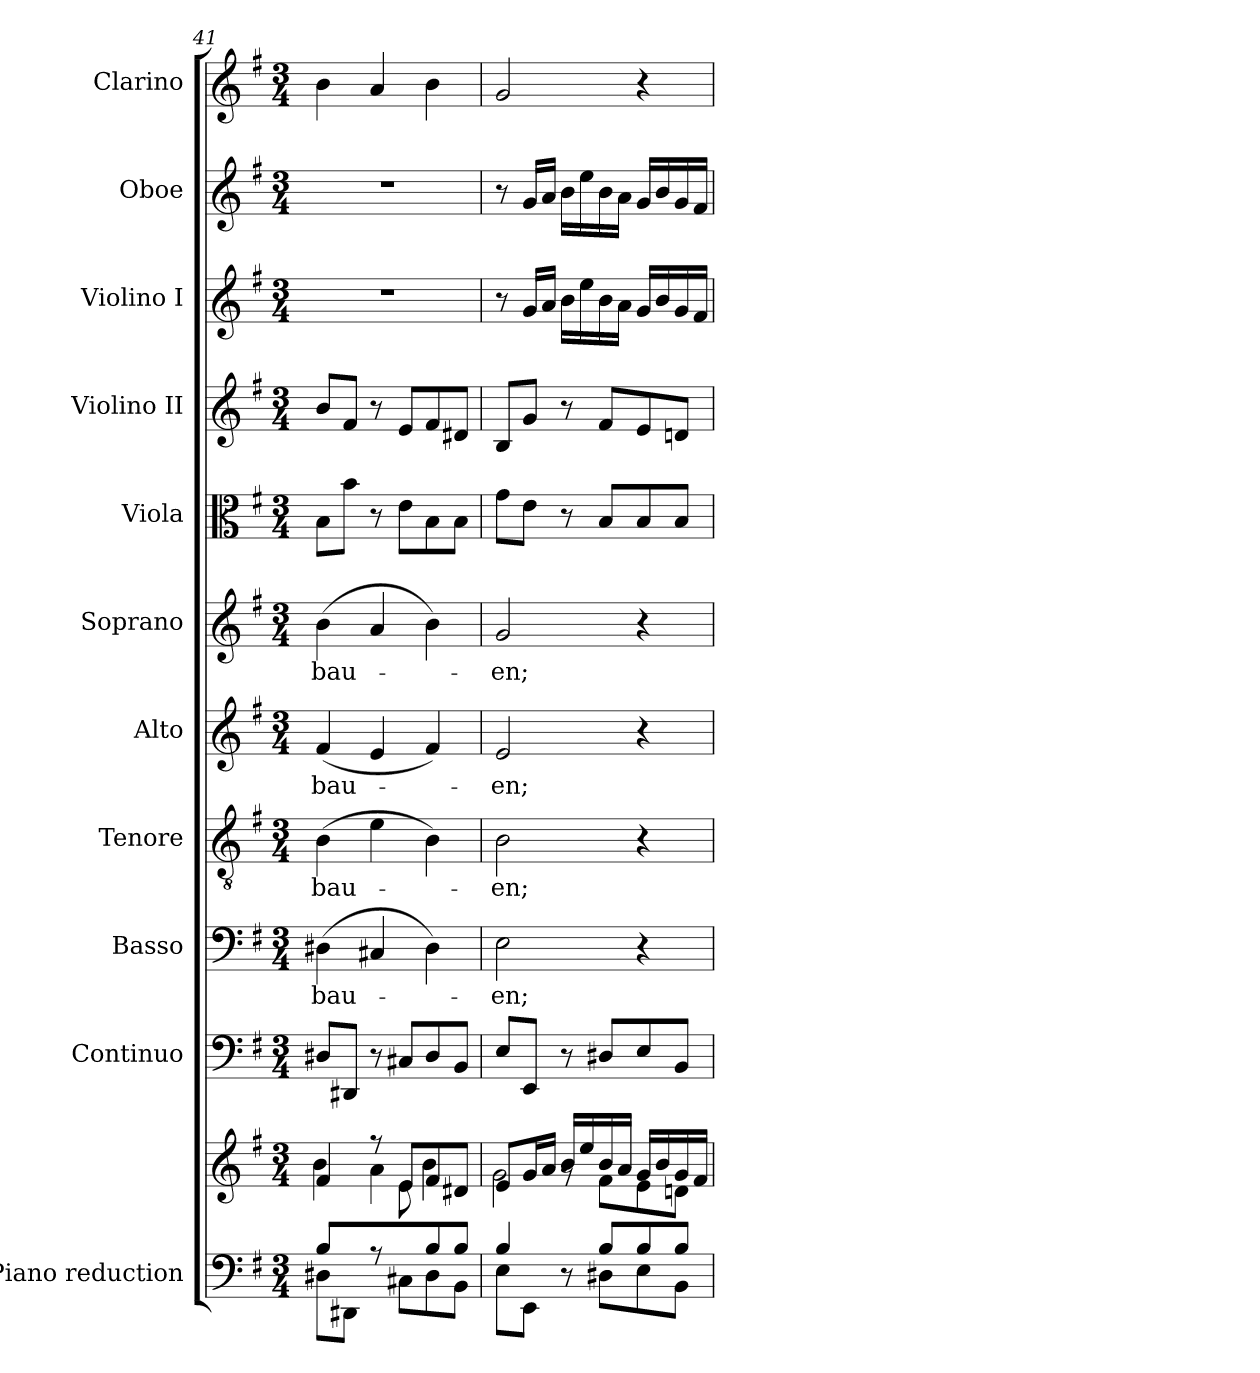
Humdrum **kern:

**kern	**kern	**kern	**kern	**text	**kern	**text	**kern	**text	**kern	**text	**kern	**kern	**kern	**kern	**kern
*part11	*part11	*part10	*part9	*part9	*part8	*part8	*part7	*part7	*part6	*part6	*part5	*part4	*part3	*part2	*part1
*staff12	*staff11	*staff10	*staff9	*staff9	*staff8	*staff8	*staff7	*staff7	*staff6	*staff6	*staff5	*staff4	*staff3	*staff2	*staff1
*I"Piano reduction	*	*I"Continuo	*I"Basso	*	*I"Tenore	*	*I"Alto	*	*I"Soprano	*	*I"Viola	*I"Violino II	*I"Violino I	*I"Oboe	*I"Clarino
*I'Pno	*	*	*	*	*	*	*	*	*	*	*	*	*	*I'Ob	*
*clefF4	*clefG2	*clefF4	*clefF4	*	*clefGv2	*	*clefG2	*	*clefG2	*	*clefC3	*clefG2	*clefG2	*clefG2	*clefG2
*k[f#]	*k[f#]	*k[f#]	*k[f#]	*	*k[f#]	*	*k[f#]	*	*k[f#]	*	*k[f#]	*k[f#]	*k[f#]	*k[f#]	*k[f#]
*M3/4	*M3/4	*M3/4	*M3/4	*	*M3/4	*	*M3/4	*	*M3/4	*	*M3/4	*M3/4	*M3/4	*M3/4	*M3/4
=41	=41	=41	=41	=41	=41	=41	=41	=41	=41	=41	=41	=41	=41	=41	=41
*^	*^	*	*	*	*	*	*	*	*	*	*	*	*	*	*
*	*	*	*^	*	*	*	*	*	*	*	*	*	*	*	*	*	*
!	!	!	!	!	!	!	!LO:LY:b	!	!LO:LY:b	!	!LO:LY:b	!	!LO:LY:b	!	!	!	!	!
4B/	8D#X\L	4f#/	4b\	4.ryy	8D#X/L	(>4D#X\	bau-	(>4B\	bau-	(<4f#/	bau-	(>4b\	bau-	8B\L	8b/L	2.r	2.r	4b\
.	8DD#X\J	.	.	.	8DD#X/J	.	.	.	.	.	.	.	.	8b\J	8f#/J	.	.	.
8r	8ryy	8r	4a\	.	8r	4C#X/	.	4e\	.	4e/	.	4a/	.	8r	8r	.	.	4a/
8ryy	8C#X\L	8e/L	.	8e\L	8C#X/L	.	.	.	.	.	.	.	.	8e\L	8e/L	.	.	.
8B/	8D#\	8f#/	4b\	4ryy	8D#/	4D#\)	.	4B\)	.	4f#/)	.	4b\)	.	8B\	8f#/	.	.	4b\
8B/J	8BB\J	8d#X/J	.	.	8BB/J	.	.	.	.	.	.	.	.	8B\J	8d#X/J	.	.	.
*	*	*	*v	*v	*	*	*	*	*	*	*	*	*	*	*	*	*	*
=42	=42	=42	=42	=42	=42	=42	=42	=42	=42	=42	=42	=42	=42	=42	=42	=42	=42
!	!	!	!LO:N:head=open	!	!	!LO:LY:b	!	!LO:LY:b	!	!LO:LY:b	!	!LO:LY:b	!	!	!	!	!
4B/	8E\L	8e/L	4g\	8E/L	2E\	-en;	2B\	-en;	2e/	-en;	2g/	-en;	8g\L	8B/L	8r	8r	2g/
.	8EE\J	16g/L	.	8EE/J	.	.	.	.	.	.	.	.	8e\J	8g/J	16g/LL	16g/LL	.
.	.	16a/JJ	.	.	.	.	.	.	.	.	.	.	.	.	16a/JJ	16a/JJ	.
8r	8ryy	16b/LL	8rg	8r	.	.	.	.	.	.	.	.	8r	8r	16b\LL	16b\LL	.
.	.	16ee/	.	.	.	.	.	.	.	.	.	.	.	.	16ee\	16ee\	.
8B/L	8D#X\L	16b/	8f#\L	8D#X/L	.	.	.	.	.	.	.	.	8B/L	8f#/L	16b\	16b\	.
.	.	16a/JJ	.	.	.	.	.	.	.	.	.	.	.	.	16a\JJ	16a\JJ	.
8B/	8E\	16g/LL	8e\	8E/	4r	.	4r	.	4r	.	4r	.	8B/	8e/	16g/LL	16g/LL	4r
.	.	16b/	.	.	.	.	.	.	.	.	.	.	.	.	16b/	16b/	.
8B/J	8BB\J	16g/	8dn\J	8BB/J	.	.	.	.	.	.	.	.	8B/J	8dn/J	16g/	16g/	.
.	.	16f#/JJ	.	.	.	.	.	.	.	.	.	.	.	.	16f#/JJ	16f#/JJ	.
*v	*v	*	*	*	*	*	*	*	*	*	*	*	*	*	*	*	*
*	*v	*v	*	*	*	*	*	*	*	*	*	*	*	*	*	*
=	=	=	=	=	=	=	=	=	=	=	=	=	=	=	=
*-	*-	*-	*-	*-	*-	*-	*-	*-	*-	*-	*-	*-	*-	*-	*-
